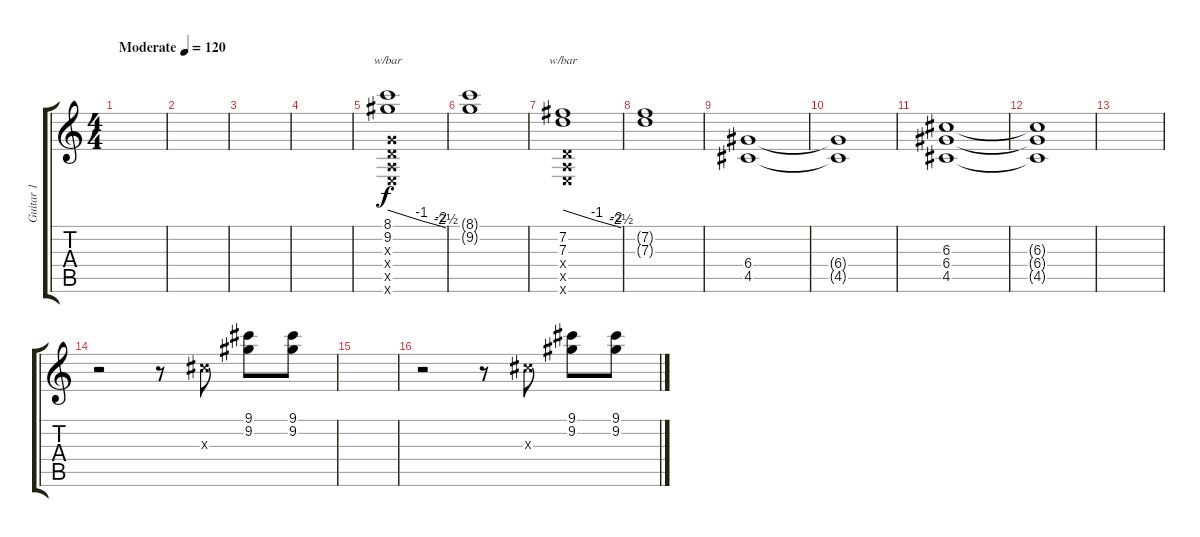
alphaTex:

\track ("Guitar 1" "Guitar 1") {instrument distortionguitar}
\staff {score tabs}
\tuning (E4 B3 G3 D3 A2 E2) {hide}
\ts (4 4)
\tempo (120 "Moderate")
\clef g2
\ks c
|
|
|
|
(8.1 9.2 0.3{x} 0.4{x} 0.5{x} 0.6{x}).1{tbe (custom default 0 0 35 -4 55 -8 60 -10)} |
(8.1{t} 9.2{t}).1 |
(7.2 7.3 0.4{x} 0.5{x} 0.6{x}).1{tbe (custom default 0 0 35 -4 55 -8 60 -10)} |
(7.2{t} 7.3{t}).1 |
(6.4 4.5).1 |
(6.4{t} 4.5{t}).1 |
(6.3 6.4 4.5).1 |
(6.3{t} 6.4{t} 4.5{t}).1 |
|
r.2 r.8 6.3{x}.8 (9.1 9.2).8 (9.1 9.2).8 |
|
r.2 r.8 6.3{x}.8 (9.1 9.2).8 (9.1 9.2).8
